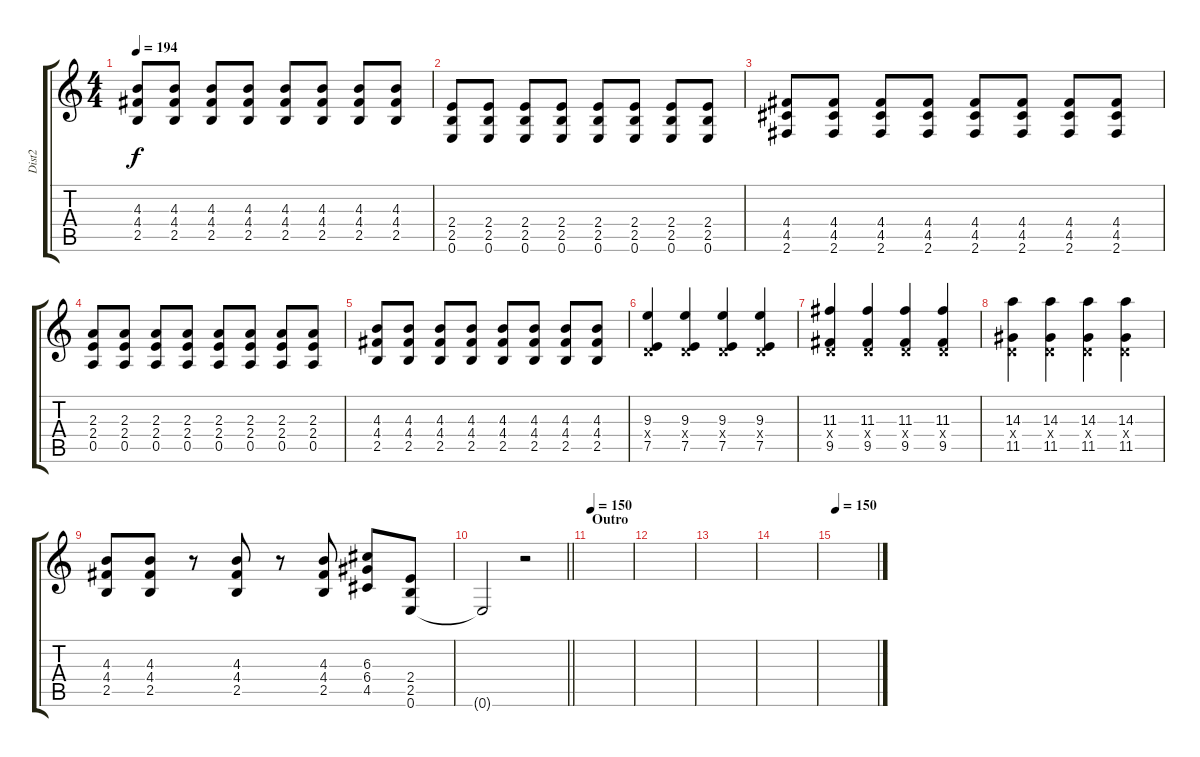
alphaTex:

\track ("Dist2" "Dist2") {solo instrument overdrivenguitar}
\staff {score tabs}
\tuning (E4 B3 G3 D3 A2 E2) {hide}
\ts (4 4)
\tempo 194
\clef g2
\ks c
(4.3 4.4 2.5).8{dy f} (4.3 4.4 2.5).8 (4.3 4.4 2.5).8 (4.3 4.4 2.5).8 (4.3 4.4 2.5).8 (4.3 4.4 2.5).8 (4.3 4.4 2.5).8 (4.3 4.4 2.5).8 |
(2.4 2.5 0.6).8 (2.4 2.5 0.6).8 (2.4 2.5 0.6).8 (2.4 2.5 0.6).8 (2.4 2.5 0.6).8 (2.4 2.5 0.6).8 (2.4 2.5 0.6).8 (2.4 2.5 0.6).8 |
(4.4 4.5 2.6).8 (4.4 4.5 2.6).8 (4.4 4.5 2.6).8 (4.4 4.5 2.6).8 (4.4 4.5 2.6).8 (4.4 4.5 2.6).8 (4.4 4.5 2.6).8 (4.4 4.5 2.6).8 |
(2.3 2.4 0.5).8 (2.3 2.4 0.5).8 (2.3 2.4 0.5).8 (2.3 2.4 0.5).8 (2.3 2.4 0.5).8 (2.3 2.4 0.5).8 (2.3 2.4 0.5).8 (2.3 2.4 0.5).8 |
(4.3 4.4 2.5).8 (4.3 4.4 2.5).8 (4.3 4.4 2.5).8 (4.3 4.4 2.5).8 (4.3 4.4 2.5).8 (4.3 4.4 2.5).8 (4.3 4.4 2.5).8 (4.3 4.4 2.5).8 |
(9.3 0.4{x} 7.5).4 (9.3 0.4{x} 7.5).4 (9.3 0.4{x} 7.5).4 (9.3 0.4{x} 7.5).4 |
(11.3 0.4{x} 9.5).4 (11.3 0.4{x} 9.5).4 (11.3 0.4{x} 9.5).4 (11.3 0.4{x} 9.5).4 |
(14.3 0.4{x} 11.5).4 (14.3 0.4{x} 11.5).4 (14.3 0.4{x} 11.5).4 (14.3 0.4{x} 11.5).4 |
(4.3 4.4 2.5).8 (4.3 4.4 2.5).8 r.8 (4.3 4.4 2.5).8 r.8 (4.3 4.4 2.5).8 (6.3 6.4 4.5).8 (2.4 2.5 0.6).8 |
\barLineRight lightlight
0.6{t}.2 r.2 |
\section ("" "Outro")
\tempo 150
|
|
|
|
\tempo 150
